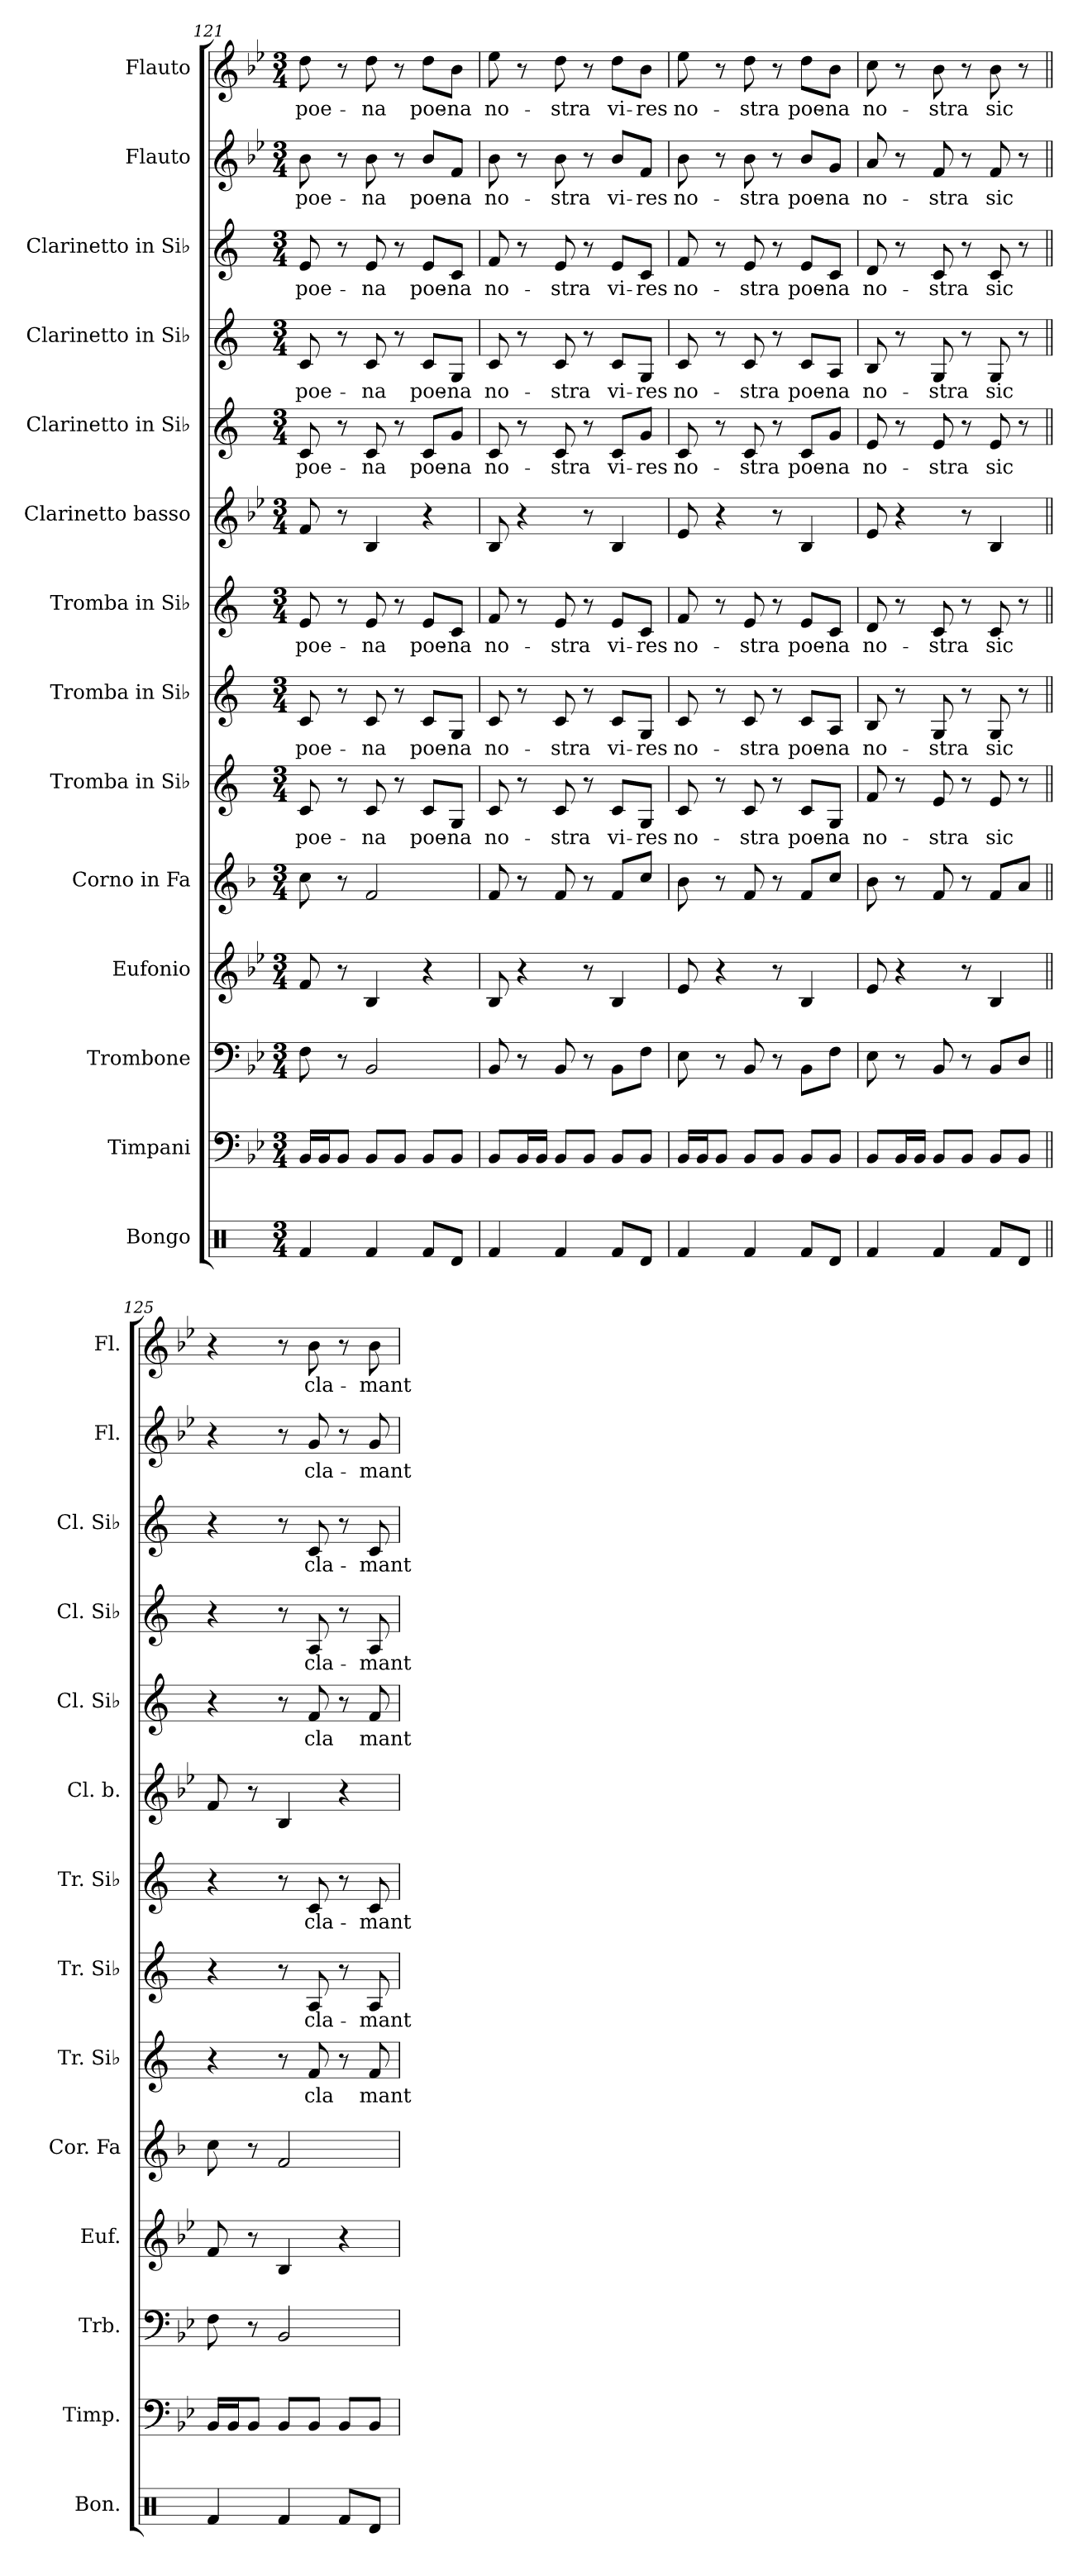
**kern	**kern	**kern	**kern	**kern	**kern	**text	**kern	**text	**kern	**text	**kern	**kern	**text	**kern	**text	**kern	**text	**kern	**text	**kern	**text
*part14	*part13	*part12	*part11	*part10	*part9	*part9	*part8	*part8	*part7	*part7	*part6	*part5	*part5	*part4	*part4	*part3	*part3	*part2	*part2	*part1	*part1
*staff14	*staff13	*staff12	*staff11	*staff10	*staff9	*staff9	*staff8	*staff8	*staff7	*staff7	*staff6	*staff5	*staff5	*staff4	*staff4	*staff3	*staff3	*staff2	*staff2	*staff1	*staff1
*I"Bongo	*I"Timpani	*I"Trombone	*I"Eufonio	*I"Corno in Fa	*I"Tromba in Si♭	*	*I"Tromba in Si♭	*	*I"Tromba in Si♭	*	*I"Clarinetto basso	*I"Clarinetto in Si♭	*	*I"Clarinetto in Si♭	*	*I"Clarinetto in Si♭	*	*I"Flauto	*	*I"Flauto	*
*I'Bon.	*I'Timp.	*I'Trb.	*I'Euf.	*I'Cor. Fa	*I'Tr. Si♭	*	*I'Tr. Si♭	*	*I'Tr. Si♭	*	*I'Cl. b.	*I'Cl. Si♭	*	*I'Cl. Si♭	*	*I'Cl. Si♭	*	*I'Fl.	*	*I'Fl.	*
*clefX	*clefF4	*clefF4	*clefG2	*clefG2	*clefG2	*	*clefG2	*	*clefG2	*	*clefG2	*clefG2	*	*clefG2	*	*clefG2	*	*clefG2	*	*clefG2	*
*	*	*	*ITrd8c14	*ITrd4c7	*ITrd1c2	*	*ITrd1c2	*	*ITrd1c2	*	*ITrd8c14	*ITrd1c2	*	*ITrd1c2	*	*ITrd1c2	*	*	*	*	*
*k[]	*k[b-e-]	*k[b-e-]	*k[b-e-]	*k[b-e-]	*k[b-e-]	*	*k[b-e-]	*	*k[b-e-]	*	*k[b-e-]	*k[b-e-]	*	*k[b-e-]	*	*k[b-e-]	*	*k[b-e-]	*	*k[b-e-]	*
*M3/4	*M3/4	*M3/4	*M3/4	*M3/4	*M3/4	*	*M3/4	*	*M3/4	*	*M3/4	*M3/4	*	*M3/4	*	*M3/4	*	*M3/4	*	*M3/4	*
=121	=121	=121	=121	=121	=121	=121	=121	=121	=121	=121	=121	=121	=121	=121	=121	=121	=121	=121	=121	=121	=121
!	!	!	!	!	!	!LO:LY:b	!	!LO:LY:b	!	!LO:LY:b	!	!	!LO:LY:b	!	!LO:LY:b	!	!LO:LY:b	!	!LO:LY:b	!	!LO:LY:b
4Rf/	16BB-/LL	8F\	8F/	8f\	8B-/	poe-	8B-/	poe-	8d/	poe-	8F/	8B-/	poe-	8B-/	poe-	8d/	poe-	8b-\	poe-	8dd\	poe-
.	16BB-/J	.	.	.	.	.	.	.	.	.	.	.	.	.	.	.	.	.	.	.	.
.	8BB-/J	8r	8r	8r	8r	.	8r	.	8r	.	8r	8r	.	8r	.	8r	.	8r	.	8r	.
!	!	!	!	!	!	!LO:LY:b	!	!LO:LY:b	!	!LO:LY:b	!	!	!LO:LY:b	!	!LO:LY:b	!	!LO:LY:b	!	!LO:LY:b	!	!LO:LY:b
4Rf/	8BB-/L	2BB-/	4BB-/	2B-/	8B-/	-na	8B-/	-na	8d/	-na	4BB-/	8B-/	-na	8B-/	-na	8d/	-na	8b-\	-na	8dd\	-na
.	8BB-/J	.	.	.	8r	.	8r	.	8r	.	.	8r	.	8r	.	8r	.	8r	.	8r	.
!	!	!	!	!	!	!LO:LY:b	!	!LO:LY:b	!	!LO:LY:b	!	!	!LO:LY:b	!	!LO:LY:b	!	!LO:LY:b	!	!LO:LY:b	!	!LO:LY:b
8Rf/L	8BB-/L	.	4r	.	8B-/L	poe-	8B-/L	poe-	8d/L	poe-	4r	8B-/L	poe-	8B-/L	poe-	8d/L	poe-	8b-/L	poe-	8dd\L	poe-
!	!	!	!	!	!	!LO:LY:b	!	!LO:LY:b	!	!LO:LY:b	!	!	!LO:LY:b	!	!LO:LY:b	!	!LO:LY:b	!	!LO:LY:b	!	!LO:LY:b
8Rd/J	8BB-/J	.	.	.	8F/J	-na	8F/J	-na	8B-/J	-na	.	8f/J	-na	8F/J	-na	8B-/J	-na	8f/J	-na	8b-\J	-na
=122	=122	=122	=122	=122	=122	=122	=122	=122	=122	=122	=122	=122	=122	=122	=122	=122	=122	=122	=122	=122	=122
!	!	!	!	!	!	!LO:LY:b	!	!LO:LY:b	!	!LO:LY:b	!	!	!LO:LY:b	!	!LO:LY:b	!	!LO:LY:b	!	!LO:LY:b	!	!LO:LY:b
4Rf/	8BB-/L	8BB-/	8BB-/	8B-/	8B-/	no-	8B-/	no-	8e-/	no-	8BB-/	8B-/	no-	8B-/	no-	8e-/	no-	8b-\	no-	8ee-\	no-
.	16BB-/L	8r	4r	8r	8r	.	8r	.	8r	.	4r	8r	.	8r	.	8r	.	8r	.	8r	.
.	16BB-/JJ	.	.	.	.	.	.	.	.	.	.	.	.	.	.	.	.	.	.	.	.
!	!	!	!	!	!	!LO:LY:b	!	!LO:LY:b	!	!LO:LY:b	!	!	!LO:LY:b	!	!LO:LY:b	!	!LO:LY:b	!	!LO:LY:b	!	!LO:LY:b
4Rf/	8BB-/L	8BB-/	.	8B-/	8B-/	-stra	8B-/	-stra	8d/	-stra	.	8B-/	-stra	8B-/	-stra	8d/	-stra	8b-\	-stra	8dd\	-stra
.	8BB-/J	8r	8r	8r	8r	.	8r	.	8r	.	8r	8r	.	8r	.	8r	.	8r	.	8r	.
!	!	!	!	!	!	!LO:LY:b	!	!LO:LY:b	!	!LO:LY:b	!	!	!LO:LY:b	!	!LO:LY:b	!	!LO:LY:b	!	!LO:LY:b	!	!LO:LY:b
8Rf/L	8BB-/L	8BB-\L	4BB-/	8B-/L	8B-/L	vi-	8B-/L	vi-	8d/L	vi-	4BB-/	8B-/L	vi-	8B-/L	vi-	8d/L	vi-	8b-/L	vi-	8dd\L	vi-
!	!	!	!	!	!	!LO:LY:b	!	!LO:LY:b	!	!LO:LY:b	!	!	!LO:LY:b	!	!LO:LY:b	!	!LO:LY:b	!	!LO:LY:b	!	!LO:LY:b
8Rd/J	8BB-/J	8F\J	.	8f/J	8F/J	-res	8F/J	-res	8B-/J	-res	.	8f/J	-res	8F/J	-res	8B-/J	-res	8f/J	-res	8b-\J	-res
=123	=123	=123	=123	=123	=123	=123	=123	=123	=123	=123	=123	=123	=123	=123	=123	=123	=123	=123	=123	=123	=123
!	!	!	!	!	!	!LO:LY:b	!	!LO:LY:b	!	!LO:LY:b	!	!	!LO:LY:b	!	!LO:LY:b	!	!LO:LY:b	!	!LO:LY:b	!	!LO:LY:b
4Rf/	16BB-/LL	8E-\	8E-/	8e-\	8B-/	no-	8B-/	no-	8e-/	no-	8E-/	8B-/	no-	8B-/	no-	8e-/	no-	8b-\	no-	8ee-\	no-
.	16BB-/J	.	.	.	.	.	.	.	.	.	.	.	.	.	.	.	.	.	.	.	.
.	8BB-/J	8r	4r	8r	8r	.	8r	.	8r	.	4r	8r	.	8r	.	8r	.	8r	.	8r	.
!	!	!	!	!	!	!LO:LY:b	!	!LO:LY:b	!	!LO:LY:b	!	!	!LO:LY:b	!	!LO:LY:b	!	!LO:LY:b	!	!LO:LY:b	!	!LO:LY:b
4Rf/	8BB-/L	8BB-/	.	8B-/	8B-/	-stra	8B-/	-stra	8d/	-stra	.	8B-/	-stra	8B-/	-stra	8d/	-stra	8b-\	-stra	8dd\	-stra
.	8BB-/J	8r	8r	8r	8r	.	8r	.	8r	.	8r	8r	.	8r	.	8r	.	8r	.	8r	.
!	!	!	!	!	!	!LO:LY:b	!	!LO:LY:b	!	!LO:LY:b	!	!	!LO:LY:b	!	!LO:LY:b	!	!LO:LY:b	!	!LO:LY:b	!	!LO:LY:b
8Rf/L	8BB-/L	8BB-\L	4BB-/	8B-/L	8B-/L	poe-	8B-/L	poe-	8d/L	poe-	4BB-/	8B-/L	poe-	8B-/L	poe-	8d/L	poe-	8b-/L	poe-	8dd\L	poe-
!	!	!	!	!	!	!LO:LY:b	!	!LO:LY:b	!	!LO:LY:b	!	!	!LO:LY:b	!	!LO:LY:b	!	!LO:LY:b	!	!LO:LY:b	!	!LO:LY:b
8Rd/J	8BB-/J	8F\J	.	8f/J	8F/J	-na	8G/J	-na	8B-/J	-na	.	8f/J	-na	8G/J	-na	8B-/J	-na	8g/J	-na	8b-\J	-na
!!LO:PB:g=z
=124	=124	=124	=124	=124	=124	=124	=124	=124	=124	=124	=124	=124	=124	=124	=124	=124	=124	=124	=124	=124	=124
!	!	!	!	!	!	!LO:LY:b	!	!LO:LY:b	!	!LO:LY:b	!	!	!LO:LY:b	!	!LO:LY:b	!	!LO:LY:b	!	!LO:LY:b	!	!LO:LY:b
4Rf/	8BB-/L	8E-\	8E-/	8e-\	8e-/	no-	8A/	no-	8c/	no-	8E-/	8d/	no-	8A/	no-	8c/	no-	8a/	no-	8cc\	no-
.	16BB-/L	8r	4r	8r	8r	.	8r	.	8r	.	4r	8r	.	8r	.	8r	.	8r	.	8r	.
.	16BB-/JJ	.	.	.	.	.	.	.	.	.	.	.	.	.	.	.	.	.	.	.	.
!	!	!	!	!	!	!LO:LY:b	!	!LO:LY:b	!	!LO:LY:b	!	!	!LO:LY:b	!	!LO:LY:b	!	!LO:LY:b	!	!LO:LY:b	!	!LO:LY:b
4Rf/	8BB-/L	8BB-/	.	8B-/	8d/	-stra	8F/	-stra	8B-/	-stra	.	8d/	-stra	8F/	-stra	8B-/	-stra	8f/	-stra	8b-\	-stra
.	8BB-/J	8r	8r	8r	8r	.	8r	.	8r	.	8r	8r	.	8r	.	8r	.	8r	.	8r	.
!	!	!	!	!	!	!LO:LY:b	!	!LO:LY:b	!	!LO:LY:b	!	!	!LO:LY:b	!	!LO:LY:b	!	!LO:LY:b	!	!LO:LY:b	!	!LO:LY:b
8Rf/L	8BB-/L	8BB-/L	4BB-/	8B-/L	8d/	sic	8F/	sic	8B-/	sic	4BB-/	8d/	sic	8F/	sic	8B-/	sic	8f/	sic	8b-\	sic
8Rd/J	8BB-/J	8D/J	.	8d/J	8r	.	8r	.	8r	.	.	8r	.	8r	.	8r	.	8r	.	8r	.
=125||	=125||	=125||	=125||	=125||	=125||	=125||	=125||	=125||	=125||	=125||	=125||	=125||	=125||	=125||	=125||	=125||	=125||	=125||	=125||	=125||	=125||
4Rf/	16BB-/LL	8F\	8F/	8f\	4r	.	4r	.	4r	.	8F/	4r	.	4r	.	4r	.	4r	.	4r	.
.	16BB-/J	.	.	.	.	.	.	.	.	.	.	.	.	.	.	.	.	.	.	.	.
.	8BB-/J	8r	8r	8r	.	.	.	.	.	.	8r	.	.	.	.	.	.	.	.	.	.
4Rf/	8BB-/L	2BB-/	4BB-/	2B-/	8r	.	8r	.	8r	.	4BB-/	8r	.	8r	.	8r	.	8r	.	8r	.
!	!	!	!	!	!	!LO:LY:b	!	!LO:LY:b	!	!LO:LY:b	!	!	!LO:LY:b	!	!LO:LY:b	!	!LO:LY:b	!	!LO:LY:b	!	!LO:LY:b
.	8BB-/J	.	.	.	8e-/	cla	8G/	cla-	8B-/	cla-	.	8e-/	cla	8G/	cla-	8B-/	cla-	8g/	cla-	8b-\	cla-
8Rf/L	8BB-/L	.	4r	.	8r	.	8r	.	8r	.	4r	8r	.	8r	.	8r	.	8r	.	8r	.
!	!	!	!	!	!	!LO:LY:b	!	!LO:LY:b	!	!LO:LY:b	!	!	!LO:LY:b	!	!LO:LY:b	!	!LO:LY:b	!	!LO:LY:b	!	!LO:LY:b
8Rd/J	8BB-/J	.	.	.	8e-/	mant	8G/	-mant	8B-/	-mant	.	8e-/	mant	8G/	-mant	8B-/	-mant	8g/	-mant	8b-\	-mant
=	=	=	=	=	=	=	=	=	=	=	=	=	=	=	=	=	=	=	=	=	=
*-	*-	*-	*-	*-	*-	*-	*-	*-	*-	*-	*-	*-	*-	*-	*-	*-	*-	*-	*-	*-	*-
